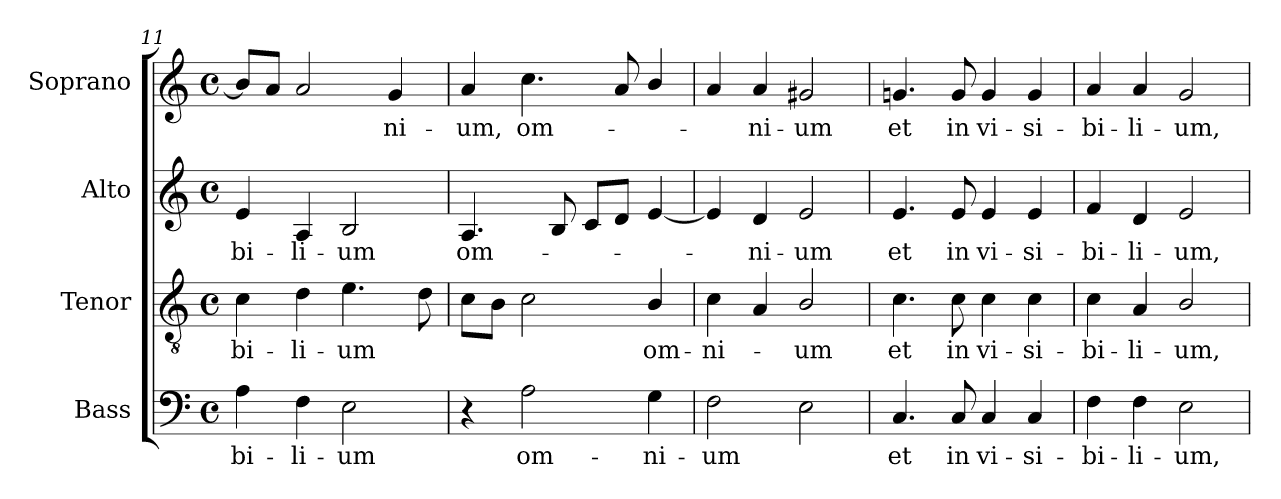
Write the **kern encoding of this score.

**kern	**text	**kern	**text	**kern	**text	**kern	**text
*part4	*part4	*part3	*part3	*part2	*part2	*part1	*part1
*staff4	*staff4	*staff3	*staff3	*staff2	*staff2	*staff1	*staff1
*I"Bass	*	*I"Tenor	*	*I"Alto	*	*I"Soprano	*
*I'B.	*	*I'T.	*	*I'A.	*	*I'S.	*
*clefF4	*	*clefGv2	*	*clefG2	*	*clefG2	*
*	*	*ITrd7c12	*	*	*	*	*
*k[]	*	*k[]	*	*k[]	*	*k[]	*
*C:	*	*C:	*	*C:	*	*C:	*
*M4/4	*	*M4/4	*	*M4/4	*	*M4/4	*
*met(c)	*	*met(c)	*	*met(c)	*	*met(c)	*
=11	=11	=11	=11	=11	=11	=11	=11
!	!LO:LY:b:color=#000000	!	!	!	!	!	!
!	!	!	!LO:LY:b:color=#000000	!	!	!	!
!	!	!	!	!	!LO:LY:b:color=#000000	!	!
4Ai\	-bi-	4Ci\	-bi-	4ei/	-bi-	8bi/L]	.
.	.	.	.	.	.	8ai/J	.
!	!LO:LY:b:color=#000000	!	!	!	!	!	!
!	!	!	!LO:LY:b:color=#000000	!	!	!	!
!	!	!	!	!	!LO:LY:b:color=#000000	!	!
4Fi\	-li-	4Di\	-li-	4Ai/	-li-	2ai/	.
!	!LO:LY:b:color=#000000	!	!	!	!	!	!
!	!	!	!LO:LY:b:color=#000000	!	!	!	!
!	!	!	!	!	!LO:LY:b:color=#000000	!	!
2Ei\	-um	4.Ei\	-um	2Bi/	-um	.	.
!	!	!	!	!	!	!	!LO:LY:b:color=#000000
.	.	.	.	.	.	4gi/	-ni-
.	.	8Di\	.	.	.	.	.
!!LO:LB:g=z
=12	=12	=12	=12	=12	=12	=12	=12
!	!	!	!	!	!LO:LY:b:color=#000000	!	!
!	!	!	!	!	!	!	!LO:LY:b:color=#000000
4r	.	8Ci\L	.	4.Ai/	om-	4ai/	-um,
.	.	8BBi\J	.	.	.	.	.
!	!LO:LY:b:color=#000000	!	!	!	!	!	!
!	!	!	!	!	!	!	!LO:LY:b:color=#000000
2Ai\	om-	2Ci\	.	.	.	4.cci\	om-
.	.	.	.	8Bi/	.	.	.
.	.	.	.	8ci/L	.	.	.
.	.	.	.	8di/J	.	8ai/	.
!	!LO:LY:b:color=#000000	!	!	!	!	!	!
!	!	!	!LO:LY:b:color=#000000	!	!	!	!
4Gi\	-ni-	4BBi/	om-	[4ei/	.	4bi/	.
=13	=13	=13	=13	=13	=13	=13	=13
!	!LO:LY:b:color=#000000	!	!	!	!	!	!
!	!	!	!LO:LY:b:color=#000000	!	!	!	!
2Fi\	-um	4Ci\	-ni-	4ei/]	.	4ai/	.
!	!	!	!	!	!LO:LY:b:color=#000000	!	!
!	!	!	!	!	!	!	!LO:LY:b:color=#000000
.	.	4AAi/	.	4di/	-ni-	4ai/	-ni-
!	!	!	!LO:LY:b:color=#000000	!	!	!	!
!	!	!	!	!	!LO:LY:b:color=#000000	!	!
!	!	!	!	!	!	!	!LO:LY:b:color=#000000
2Ei\	.	2BBi/	-um	2ei/	-um	2g#Xi/	-um
=14	=14	=14	=14	=14	=14	=14	=14
!	!LO:LY:b:color=#000000	!	!	!	!	!	!
!	!	!	!LO:LY:b:color=#000000	!	!	!	!
!	!	!	!	!	!LO:LY:b:color=#000000	!	!
!	!	!	!	!	!	!	!LO:LY:b:color=#000000
4.Ci/	et	4.Ci\	et	4.ei/	et	4.gni/	et
!	!LO:LY:b:color=#000000	!	!	!	!	!	!
!	!	!	!LO:LY:b:color=#000000	!	!	!	!
!	!	!	!	!	!LO:LY:b:color=#000000	!	!
!	!	!	!	!	!	!	!LO:LY:b:color=#000000
8Ci/	in	8Ci\	in	8ei/	in	8gi/	in
!	!LO:LY:b:color=#000000	!	!	!	!	!	!
!	!	!	!LO:LY:b:color=#000000	!	!	!	!
!	!	!	!	!	!LO:LY:b:color=#000000	!	!
!	!	!	!	!	!	!	!LO:LY:b:color=#000000
4Ci/	vi-	4Ci\	vi-	4ei/	vi-	4gi/	vi-
!	!LO:LY:b:color=#000000	!	!	!	!	!	!
!	!	!	!LO:LY:b:color=#000000	!	!	!	!
!	!	!	!	!	!LO:LY:b:color=#000000	!	!
!	!	!	!	!	!	!	!LO:LY:b:color=#000000
4Ci/	-si-	4Ci\	-si-	4ei/	-si-	4gi/	-si-
=15	=15	=15	=15	=15	=15	=15	=15
!	!LO:LY:b:color=#000000	!	!	!	!	!	!
!	!	!	!LO:LY:b:color=#000000	!	!	!	!
!	!	!	!	!	!LO:LY:b:color=#000000	!	!
!	!	!	!	!	!	!	!LO:LY:b:color=#000000
4Fi\	-bi-	4Ci\	-bi-	4fi/	-bi-	4ai/	-bi-
!	!LO:LY:b:color=#000000	!	!	!	!	!	!
!	!	!	!LO:LY:b:color=#000000	!	!	!	!
!	!	!	!	!	!LO:LY:b:color=#000000	!	!
!	!	!	!	!	!	!	!LO:LY:b:color=#000000
4Fi\	-li-	4AAi/	-li-	4di/	-li-	4ai/	-li-
!	!LO:LY:b:color=#000000	!	!	!	!	!	!
!	!	!	!LO:LY:b:color=#000000	!	!	!	!
!	!	!	!	!	!LO:LY:b:color=#000000	!	!
!	!	!	!	!	!	!	!LO:LY:b:color=#000000
2Ei\	-um,	2BBi/	-um,	2ei/	-um,	2gi/	-um,
=	=	=	=	=	=	=	=
*-	*-	*-	*-	*-	*-	*-	*-
